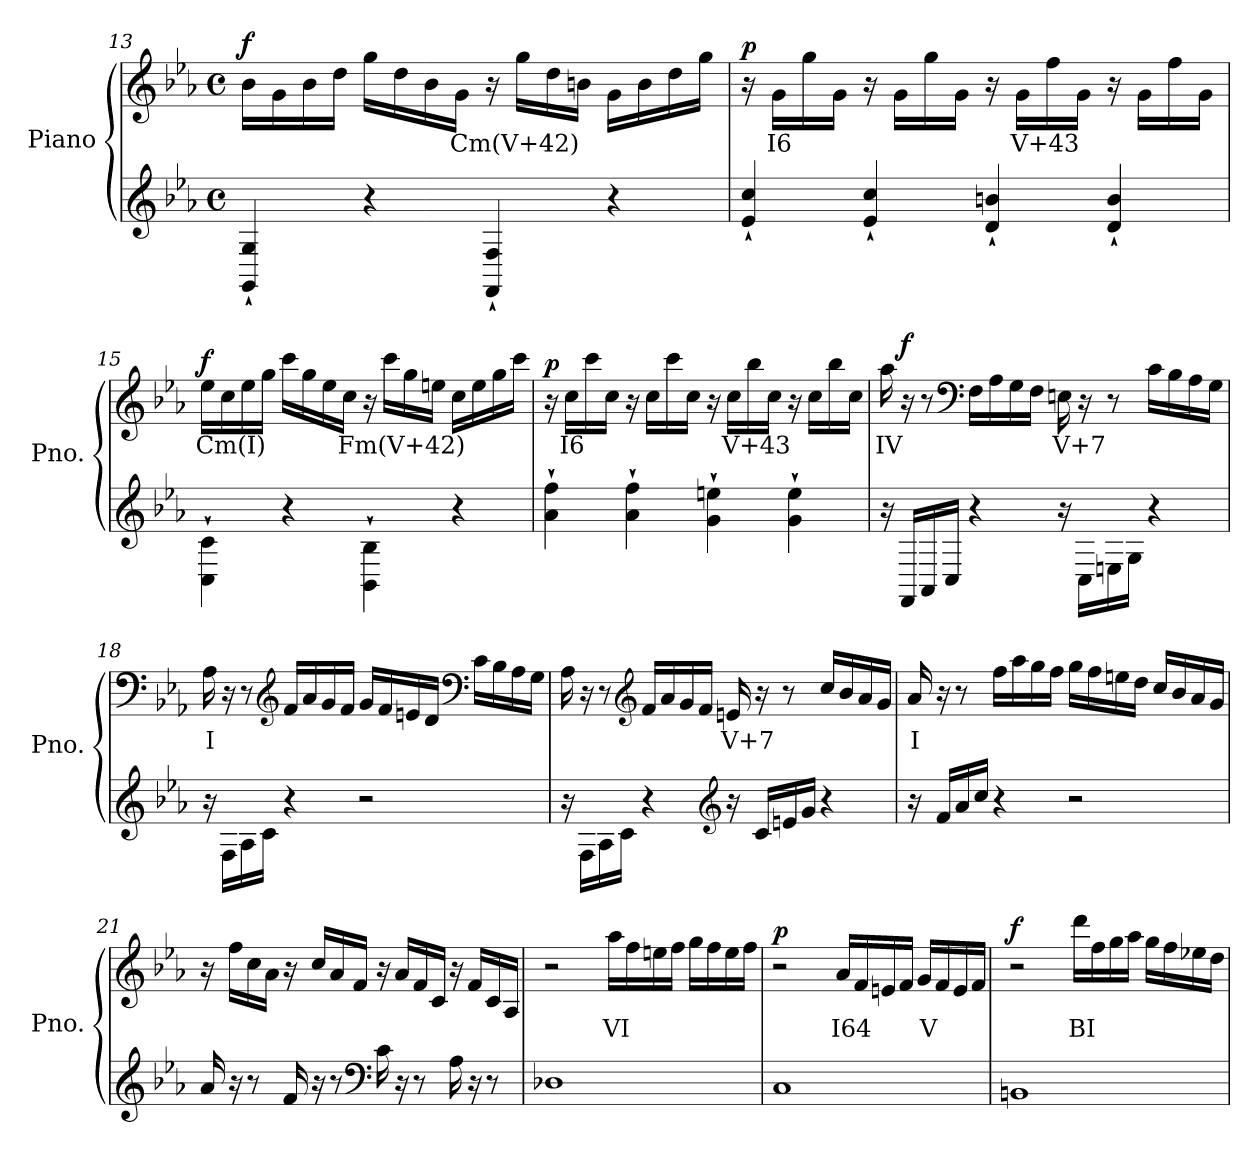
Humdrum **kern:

**kern	**kern	**text	**dynam
*part1	*part1	*part1	*part1
*staff2	*staff1	*staff1	*staff1/2
*I"Piano	*	*	*
*I'Pno.	*	*	*
!!LO:LB:g=z
*clefG2	*clefG2	*	*
*k[b-e-a-]	*k[b-e-a-]	*	*
*M4/4	*M4/4	*	*
*met(c)	*met(c)	*	*
=13	=13	=13	=13
!	!	!	!LO:DY:b
4GG/` 4G/`	16b-\LL	.	f
.	16g\	.	.
.	16b-\	.	.
.	16dd\JJ	.	.
4r	16gg\LL	.	.
.	16dd\	.	.
.	16b-\	.	.
!	!	!LO:LY:b	!
.	16g\JJ	Cm(V+42)	.
4FF/` 4F/`	16r	.	.
.	16gg\LL	.	.
.	16dd\	.	.
.	16bn\JJ	.	.
4r	16g\LL	.	.
.	16b\	.	.
.	16dd\	.	.
.	16gg\JJ	.	.
=14	=14	=14	=14
!	!	!	!LO:DY:b
4e-/`< 4cc/`<	16r	.	p
!	!	!LO:LY:b	!
.	16g\LL	I6	.
.	16gg\	.	.
.	16g\JJ	.	.
4e-/` 4cc/`	16r	.	.
.	16g\LL	.	.
.	16gg\	.	.
.	16g\JJ	.	.
4d/` 4bn/`	16r	.	.
!	!	!LO:LY:b	!
.	16g\LL	V+43	.
.	16ff\	.	.
.	16g\JJ	.	.
4d/` 4b/`	16r	.	.
.	16g\LL	.	.
.	16ff\	.	.
.	16g\JJ	.	.
!!LO:LB:g=z
=15	=15	=15	=15
!	!	!LO:LY:b	!LO:DY:b
4C\` 4c\`	16ee-\LL	Cm(I)	f
.	16cc\	.	.
.	16ee-\	.	.
.	16gg\JJ	.	.
4r	16ccc\LL	.	.
.	16gg\	.	.
.	16ee-\	.	.
!	!	!LO:LY:b	!
.	16cc\JJ	Fm(V+42)	.
4BB-\` 4B-\`	16r	.	.
.	16ccc\LL	.	.
.	16gg\	.	.
.	16een\JJ	.	.
4r	16cc\LL	.	.
.	16ee\	.	.
.	16gg\	.	.
.	16ccc\JJ	.	.
=16	=16	=16	=16
!	!	!	!LO:DY:b
4a-\`< 4ff\`<	16r	.	p
!	!	!LO:LY:b	!
.	16cc\LL	I6	.
.	16ccc\	.	.
.	16cc\JJ	.	.
4a-\` 4ff\`	16r	.	.
.	16cc\LL	.	.
.	16ccc\	.	.
.	16cc\JJ	.	.
4g\` 4een\`	16r	.	.
!	!	!LO:LY:b	!
.	16cc\LL	V+43	.
.	16bb-\	.	.
.	16cc\JJ	.	.
4g\` 4ee\`	16r	.	.
.	16cc\LL	.	.
.	16bb-\	.	.
.	16cc\JJ	.	.
!!LO:LB:g=z
=17	=17	=17	=17
!	!	!LO:LY:b	!
16r	16aa-\	IV	.
!	!	!	!LO:DY:b
16FF</LL	16r	.	f
16AA-/	8r	.	.
16C/JJ	.	.	.
*	*clefF4	*	*
4r	16F\LL	.	.
.	16A-\	.	.
.	16G\	.	.
.	16F\JJ	.	.
!	!	!LO:LY:b	!
16r	16En\	V+7	.
16C<\LL	16r	.	.
16En\	8r	.	.
16G\JJ	.	.	.
4r	16c\LL	.	.
.	16B-\	.	.
.	16A-\	.	.
.	16G\JJ	.	.
=18	=18	=18	=18
!	!	!LO:LY:b	!
16r	16A-\	I	.
16F<\LL	16r	.	.
16A-\	8r	.	.
16c\JJ	.	.	.
*	*clefG2	*	*
4r	16f/LL	.	.
.	16a-/	.	.
.	16g/	.	.
.	16f/JJ	.	.
2r	16g/LL	.	.
.	16f/	.	.
.	16en/	.	.
.	16d/JJ	.	.
*	*clefF4	*	*
.	16c\LL	.	.
.	16B-\	.	.
.	16A-\	.	.
.	16G\JJ	.	.
!!LO:LB:g=z
=19	=19	=19	=19
16r	16A-\	.	.
16F\LL	16r	.	.
16A-\	8r	.	.
16c\JJ	.	.	.
*	*clefG2	*	*
4r	16f/LL	.	.
.	16a-/	.	.
.	16g/	.	.
.	16f/JJ	.	.
*clefG2	*	*	*
!	!	!LO:LY:b	!
16r	16en/	V+7	.
16c/LL	16r	.	.
16en/	8r	.	.
16g/JJ	.	.	.
4r	16cc/LL	.	.
.	16b-/	.	.
.	16a-/	.	.
.	16g/JJ	.	.
=20	=20	=20	=20
!	!	!LO:LY:b	!
16r	16a-/	I	.
16f/LL	16r	.	.
16a-/	8r	.	.
16cc/JJ	.	.	.
4r	16ff\LL	.	.
.	16aa-\	.	.
.	16gg\	.	.
.	16ff\JJ	.	.
2r	16gg\LL	.	.
.	16ff\	.	.
.	16een\	.	.
.	16dd\JJ	.	.
.	16cc/LL	.	.
.	16b-/	.	.
.	16a-/	.	.
.	16g/JJ	.	.
!!LO:PB:g=z
=21	=21	=21	=21
16a-</	16r	.	.
16r	16ff\LL	.	.
8r	16cc\	.	.
.	16a-\JJ	.	.
16f</	16r	.	.
16r	16cc/LL	.	.
8r	16a-/	.	.
.	16f/JJ	.	.
*clefF4	*	*	*
16c<\	16r	.	.
16r	16a-/LL	.	.
8r	16f/	.	.
.	16c/JJ	.	.
16A-<\	16r	.	.
16r	16f/LL	.	.
8r	16c/	.	.
.	16A-/JJ	.	.
=22	=22	=22	=22
1D-X<	2r	.	.
!	!	!LO:LY:b	!
.	16aa-\LL	VI	.
.	16ff\	.	.
.	16een\	.	.
.	16ff\JJ	.	.
.	16gg\LL	.	.
.	16ff\	.	.
.	16ee\	.	.
.	16ff\JJ	.	.
=23	=23	=23	=23
!	!	!	!LO:DY:b
1C	2r	.	p
!	!	!LO:LY:b	!
.	16a-/LL	I64	.
.	16f/	.	.
.	16en/	.	.
.	16f/JJ	.	.
!	!	!LO:LY:b	!
.	16g/LL	V	.
.	16f/	.	.
.	16e/	.	.
.	16f/JJ	.	.
!!LO:LB:g=z
=24	=24	=24	=24
!	!	!	!LO:DY:b
1BBn	2r	.	f
!	!	!LO:LY:b	!
.	16ddd\LL	BI	.
.	16ff\	.	.
.	16gg\	.	.
.	16aa-\JJ	.	.
.	16gg\LL	.	.
.	16ff\	.	.
.	16ee-X\	.	.
.	16dd\JJ	.	.
=	=	=	=
*-	*-	*-	*-
